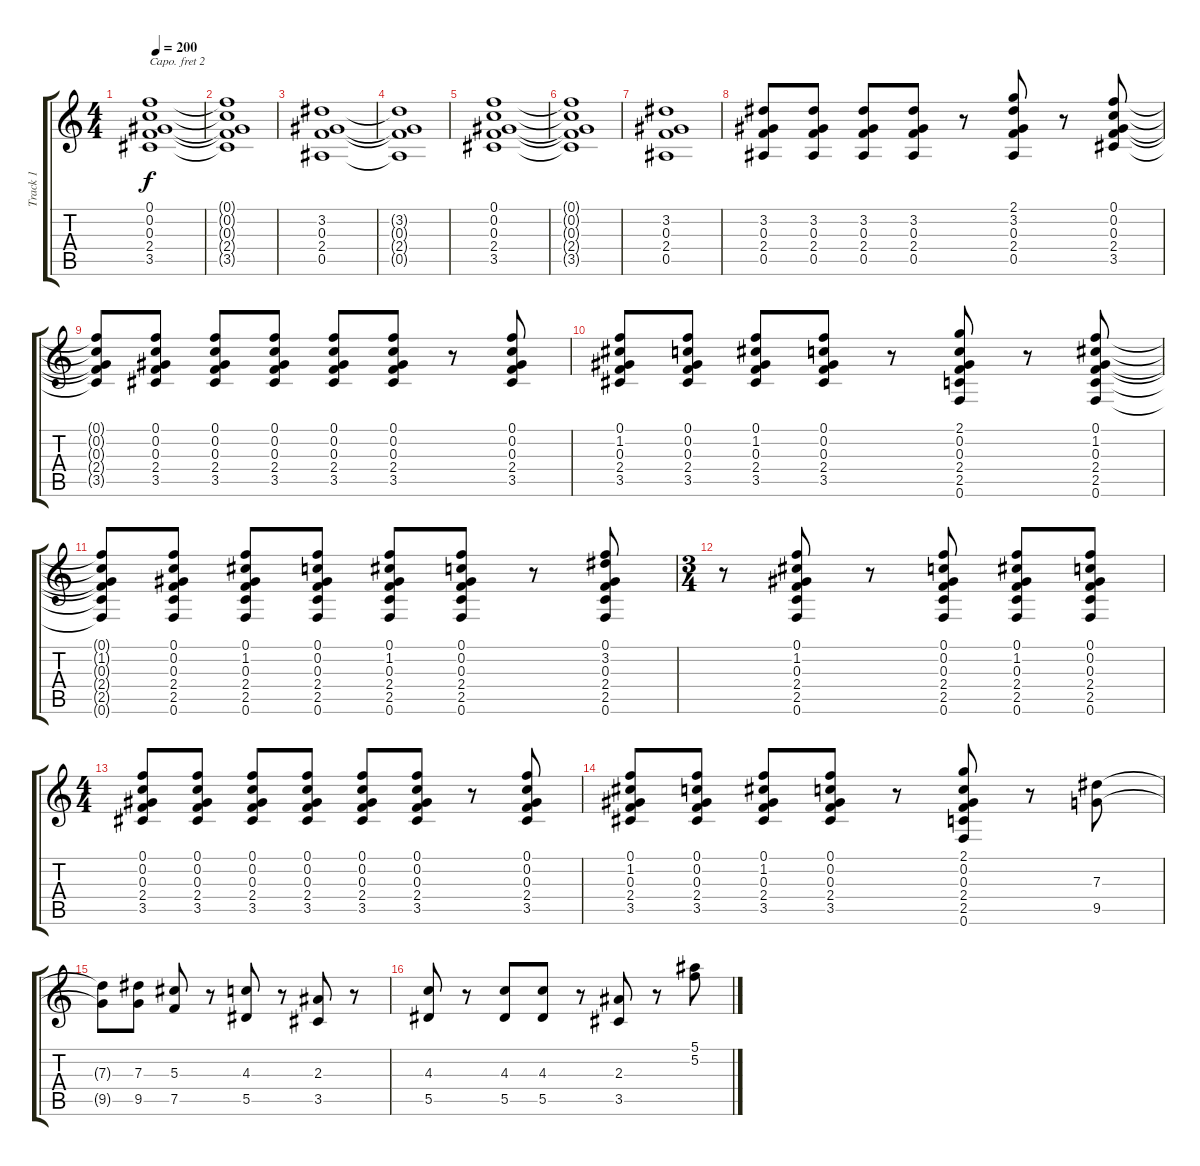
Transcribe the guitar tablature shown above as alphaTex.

\track ("Track 1" "Track 1") {instrument acousticguitarsteel}
\staff {score tabs}
\capo 2
\tuning (Eb4 Bb3 Gb3 Db3 Ab2 Eb2) {hide}
\ts (4 4)
\tempo 200
\clef g2
\ks c
(0.1 0.2 0.3 2.4 3.5).1{dy f} |
(0.1{t} 0.2{t} 0.3{t} 2.4{t} 3.5{t}).1 |
(3.2 0.3 2.4 0.5).1 |
(3.2{t} 0.3{t} 2.4{t} 0.5{t}).1 |
(0.1 0.2 0.3 2.4 3.5).1 |
(0.1{t} 0.2{t} 0.3{t} 2.4{t} 3.5{t}).1 |
(3.2 0.3 2.4 0.5).1 |
(3.2 0.3 2.4 0.5).8 (3.2 0.3 2.4 0.5).8 (3.2 0.3 2.4 0.5).8 (3.2 0.3 2.4 0.5).8 r.8 (2.1 3.2 0.3 2.4 0.5).8 r.8 (0.1 0.2 0.3 2.4 3.5).8 |
(0.1{t} 0.2{t} 0.3{t} 2.4{t} 3.5{t}).8 (0.1 0.2 0.3 2.4 3.5).8 (0.1 0.2 0.3 2.4 3.5).8 (0.1 0.2 0.3 2.4 3.5).8 (0.1 0.2 0.3 2.4 3.5).8 (0.1 0.2 0.3 2.4 3.5).8 r.8 (0.1 0.2 0.3 2.4 3.5).8 |
(0.1 1.2 0.3 2.4 3.5).8 (0.1 0.2 0.3 2.4 3.5).8 (0.1 1.2 0.3 2.4 3.5).8 (0.1 0.2 0.3 2.4 3.5).8 r.8 (2.1 0.2 0.3 2.4 2.5 0.6).8 r.8 (0.1 1.2 0.3 2.4 2.5 0.6).8 |
(0.1{t} 1.2{t} 0.3{t} 2.4{t} 2.5{t} 0.6{t}).8 (0.1 0.2 0.3 2.4 2.5 0.6).8 (0.1 1.2 0.3 2.4 2.5 0.6).8 (0.1 0.2 0.3 2.4 2.5 0.6).8 (0.1 1.2 0.3 2.4 2.5 0.6).8 (0.1 0.2 0.3 2.4 2.5 0.6).8 r.8 (0.1 3.2 0.3 2.4 2.5 0.6).8 |
\ts (3 4)
r.8 (0.1 1.2 0.3 2.4 2.5 0.6).8 r.8 (0.1 0.2 0.3 2.4 2.5 0.6).8 (0.1 1.2 0.3 2.4 2.5 0.6).8 (0.1 0.2 0.3 2.4 2.5 0.6).8 |
\ts (4 4)
(0.1 0.2 0.3 2.4 3.5).8 (0.1 0.2 0.3 2.4 3.5).8 (0.1 0.2 0.3 2.4 3.5).8 (0.1 0.2 0.3 2.4 3.5).8 (0.1 0.2 0.3 2.4 3.5).8 (0.1 0.2 0.3 2.4 3.5).8 r.8 (0.1 0.2 0.3 2.4 3.5).8 |
(0.1 1.2 0.3 2.4 3.5).8 (0.1 0.2 0.3 2.4 3.5).8 (0.1 1.2 0.3 2.4 3.5).8 (0.1 0.2 0.3 2.4 3.5).8 r.8 (2.1 0.2 0.3 2.4 2.5 0.6).8 r.8 (7.3 9.5).8 |
(7.3{t} 9.5{t}).8 (7.3 9.5).8 (5.3 7.5).8 r.8 (4.3 5.5).8 r.8 (2.3 3.5).8 r.8 |
(4.3 5.5).8 r.8 (4.3 5.5).8 (4.3 5.5).8 r.8 (2.3 3.5).8 r.8 (5.1 5.2).8
